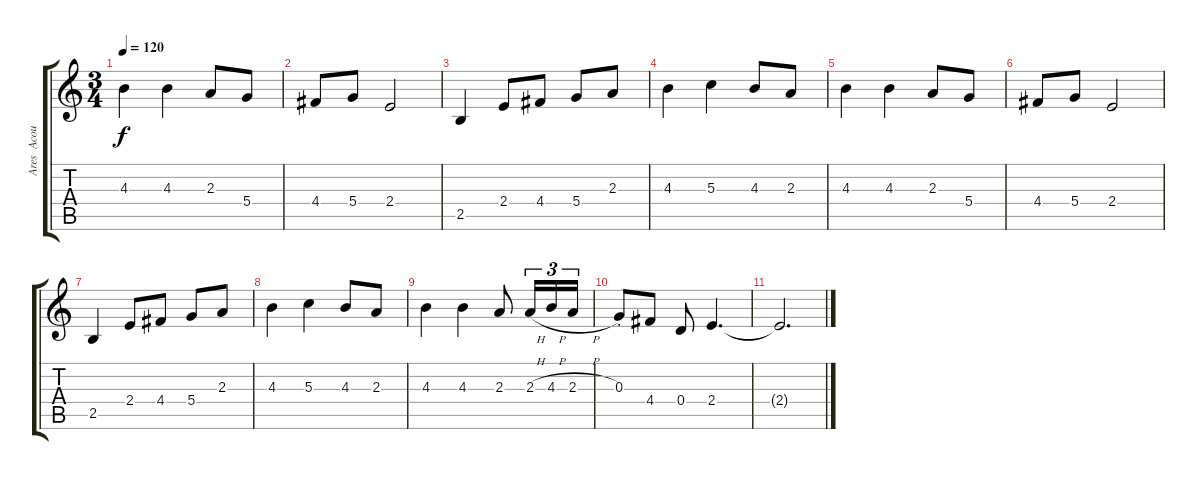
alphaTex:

\track ("Ares  Acoustic Solo Guitar" "Ares  Acou") {instrument acousticguitarsteel}
\staff {score tabs}
\tuning (E4 B3 G3 D3 A2 E2) {hide}
\ts (3 4)
\tempo 120
\clef g2
\ks c
4.3.4{dy f} 4.3.4 2.3.8 5.4.8 |
4.4.8 5.4.8 2.4.2 |
2.5.4 2.4.8 4.4.8 5.4.8 2.3.8 |
4.3.4 5.3.4 4.3.8 2.3.8 |
4.3.4 4.3.4 2.3.8 5.4.8 |
4.4.8 5.4.8 2.4.2 |
2.5.4 2.4.8 4.4.8 5.4.8 2.3.8 |
4.3.4 5.3.4 4.3.8 2.3.8 |
4.3.4 4.3.4 2.3.8 2.3{h}.16{tu (3 2)} 4.3{h}.16{tu (3 2)} 2.3{h}.16{tu (3 2)} |
0.3{st}.8 4.4.8 0.4.8 2.4.4{d} |
2.4{t}.2{d}
